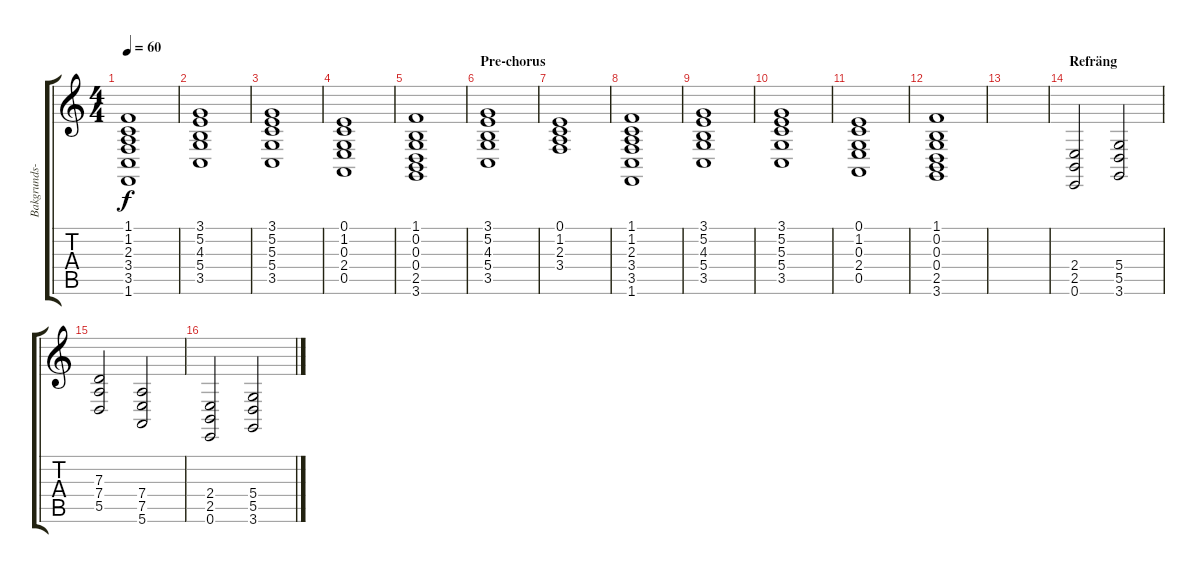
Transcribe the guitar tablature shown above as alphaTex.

\track ("Bakgrunds-mys" "Bakgrunds-") {instrument stringensemble1}
\staff {score tabs}
\tuning (E4 B3 G3 D3 A2 E2) {hide}
\ts (4 4)
\tempo 60
\clef g2
\ks c
(1.1 1.2 2.3 3.4 3.5 1.6).1{dy f} |
(3.1 5.2 4.3 5.4 3.5).1 |
(3.1 5.2 5.3 5.4 3.5).1 |
(0.1 1.2 0.3 2.4 0.5).1 |
(1.1 0.2 0.3 0.4 2.5 3.6).1 |
\section ("" "Pre-chorus")
(3.1 5.2 4.3 5.4 3.5).1 |
(0.1 1.2 2.3 3.4).1 |
(1.1 1.2 2.3 3.4 3.5 1.6).1 |
(3.1 5.2 4.3 5.4 3.5).1 |
(3.1 5.2 5.3 5.4 3.5).1 |
(0.1 1.2 0.3 2.4 0.5).1 |
(1.1 0.2 0.3 0.4 2.5 3.6).1 |
|
\section ("" "Refräng")
(2.4 2.5 0.6).2 (5.4 5.5 3.6).2 |
(7.3 7.4 5.5).2 (7.4 7.5 5.6).2 |
(2.4 2.5 0.6).2 (5.4 5.5 3.6).2
